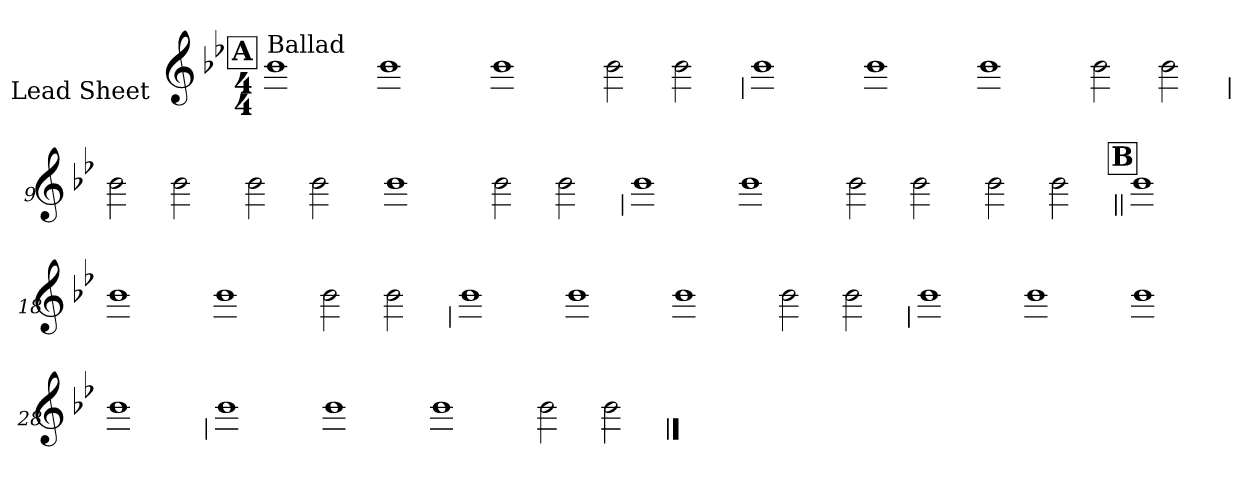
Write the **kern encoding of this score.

**kern
*part1
*staff1
*I"Lead Sheet
*stria0
*clefG2
*k[b-e-]
*B-:
*M4/4
!!LO:REH:place=s1:a:t=A
=1||
!LO:TX:a:t=Ballad
1b-
=2-
1b-
=3-
1b-
=4-
2b-
2b-
!!LO:LB:g=z
=5
1b-
=6-
1b-
=7-
1b-
=8-
2b-
2b-
!!LO:LB:g=z
=9
2b-
2b-
=10-
2b-
2b-
=11-
1b-
=12-
2b-
2b-
!!LO:LB:g=z
=13
1b-
=14-
1b-
=15-
2b-
2b-
=16-
2b-
2b-
!!LO:LB:g=z
!!LO:REH:place=s1:a:t=B
=17||
1b-
=18-
1b-
=19-
1b-
=20-
2b-
2b-
!!LO:LB:g=z
=21
1b-
=22-
1b-
=23-
1b-
=24-
2b-
2b-
!!LO:LB:g=z
=25
1b-
=26-
1b-
=27-
1b-
=28-
1b-
!!LO:LB:g=z
=29
1b-
=30-
1b-
=31-
1b-
=32-
2b-
2b-
==
*-
